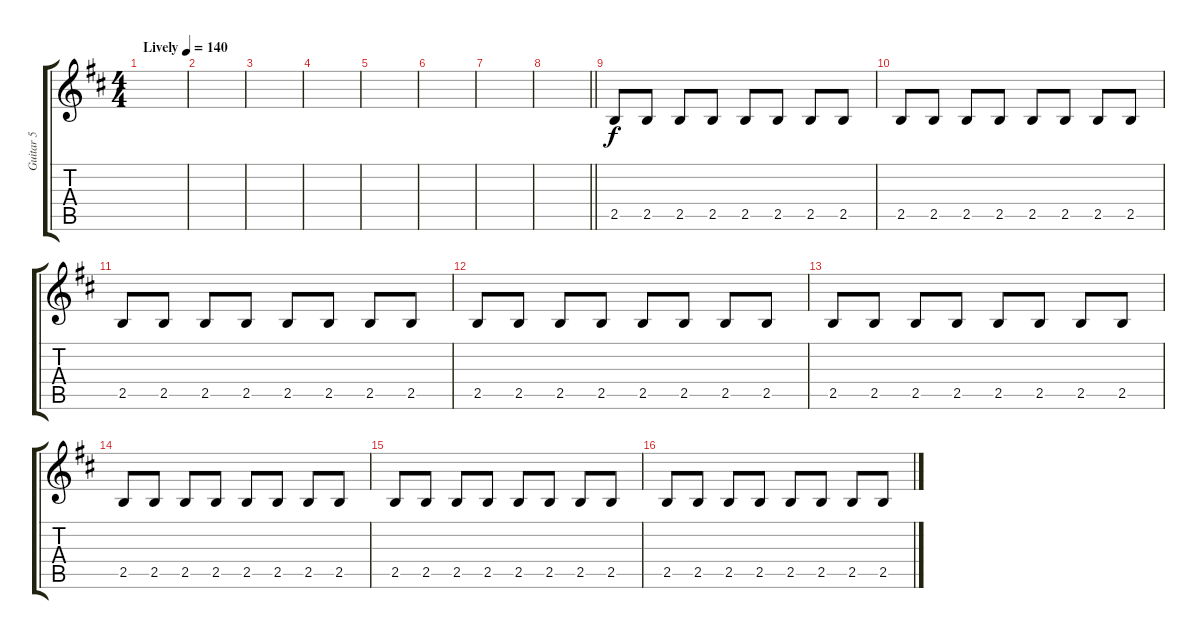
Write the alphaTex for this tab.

\track ("Guitar 5" "Guitar 5") {instrument distortionguitar}
\staff {score tabs}
\tuning (E4 B3 G3 D3 A2 E2) {hide}
\ts (4 4)
\tempo (140 "Lively")
\clef g2
\ks bminor
|
|
|
|
|
|
|
\barLineRight lightlight
|
2.5.8 2.5.8 2.5.8 2.5.8 2.5.8 2.5.8 2.5.8 2.5.8 |
2.5.8 2.5.8 2.5.8 2.5.8 2.5.8 2.5.8 2.5.8 2.5.8 |
2.5.8 2.5.8 2.5.8 2.5.8 2.5.8 2.5.8 2.5.8 2.5.8 |
2.5.8 2.5.8 2.5.8 2.5.8 2.5.8 2.5.8 2.5.8 2.5.8 |
2.5.8 2.5.8 2.5.8 2.5.8 2.5.8 2.5.8 2.5.8 2.5.8 |
2.5.8 2.5.8 2.5.8 2.5.8 2.5.8 2.5.8 2.5.8 2.5.8 |
2.5.8 2.5.8 2.5.8 2.5.8 2.5.8 2.5.8 2.5.8 2.5.8 |
2.5.8 2.5.8 2.5.8 2.5.8 2.5.8 2.5.8 2.5.8 2.5.8
